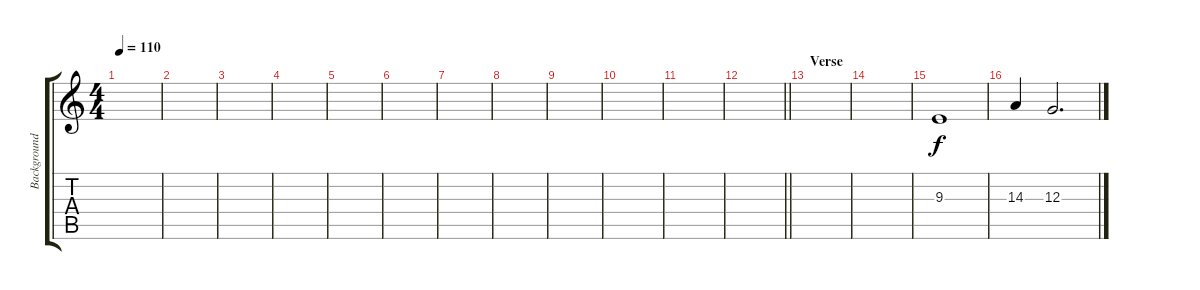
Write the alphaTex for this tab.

\track ("Background Piano" "Background") {instrument acousticgrandpiano}
\staff {score tabs}
\tuning (E4 B3 G3 D3 A2 E2) {hide}
\ts (4 4)
\tempo 110
\clef g2
\ks c
|
|
|
|
|
|
|
|
|
|
|
\barLineRight lightlight
|
\section ("" "Verse")
|
|
9.3.1{volume 9} |
14.3.4 12.3.2{d}
